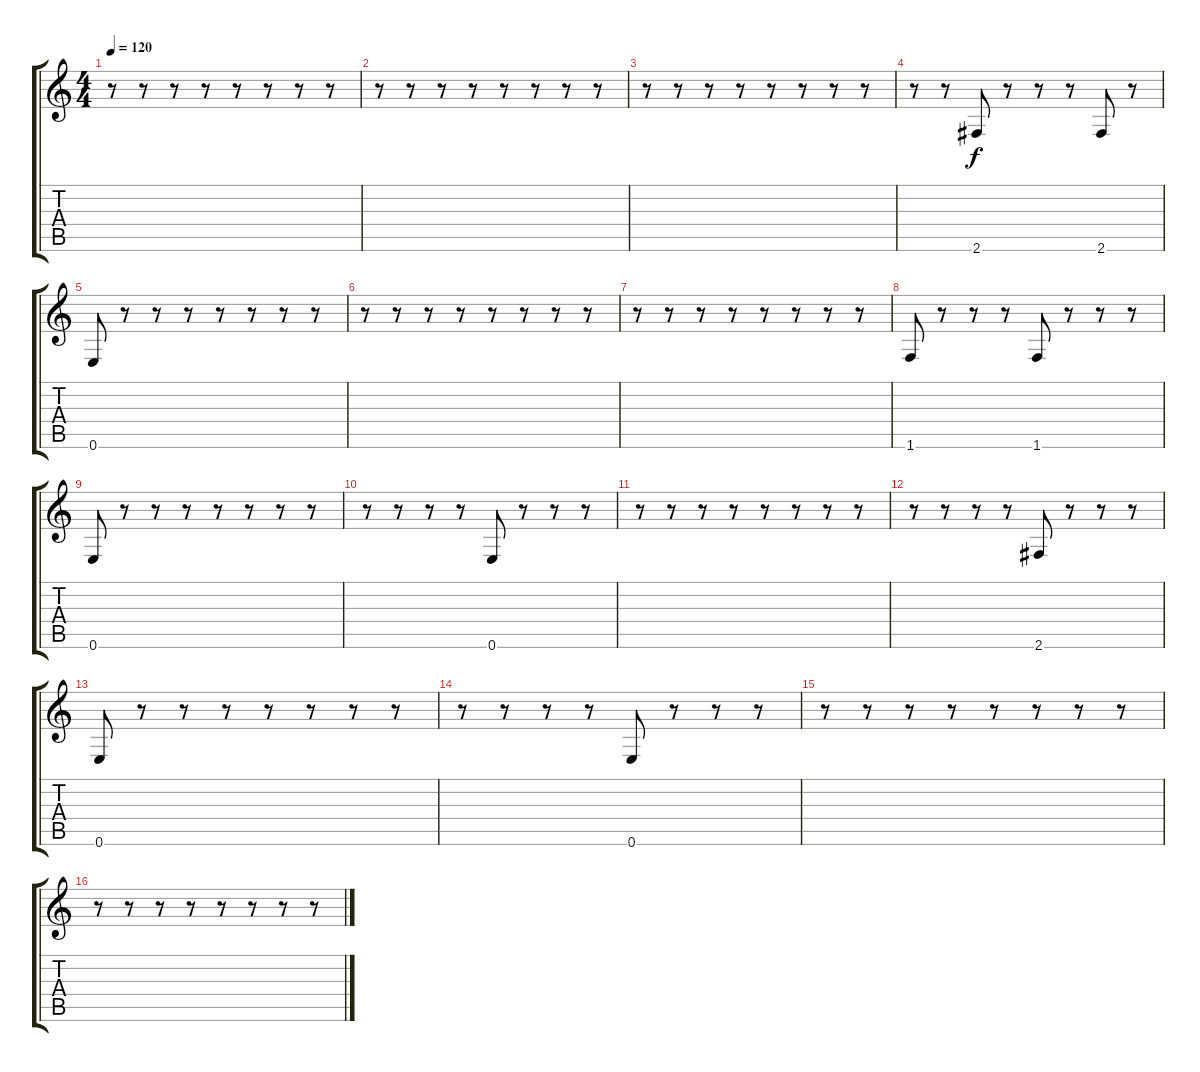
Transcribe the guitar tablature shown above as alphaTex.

\track "" {instrument slapbass2}
\staff {score tabs}
\tuning (E4 B3 G3 D3 A2 E2) {hide}
\ts (4 4)
\tempo 120
\clef g2
\ks c
r.8{dy f} r.8 r.8 r.8 r.8 r.8 r.8 r.8 |
r.8 r.8 r.8 r.8 r.8 r.8 r.8 r.8 |
r.8 r.8 r.8 r.8 r.8 r.8 r.8 r.8 |
r.8 r.8 2.6.8 r.8 r.8 r.8 2.6.8 r.8 |
0.6.8 r.8 r.8 r.8 r.8 r.8 r.8 r.8 |
r.8 r.8 r.8 r.8 r.8 r.8 r.8 r.8 |
r.8 r.8 r.8 r.8 r.8 r.8 r.8 r.8 |
1.6.8 r.8 r.8 r.8 1.6.8 r.8 r.8 r.8 |
0.6.8 r.8 r.8 r.8 r.8 r.8 r.8 r.8 |
r.8 r.8 r.8 r.8 0.6.8 r.8 r.8 r.8 |
r.8 r.8 r.8 r.8 r.8 r.8 r.8 r.8 |
r.8 r.8 r.8 r.8 2.6.8 r.8 r.8 r.8 |
0.6.8 r.8 r.8 r.8 r.8 r.8 r.8 r.8 |
r.8 r.8 r.8 r.8 0.6.8 r.8 r.8 r.8 |
r.8 r.8 r.8 r.8 r.8 r.8 r.8 r.8 |
r.8 r.8 r.8 r.8 r.8 r.8 r.8 r.8
